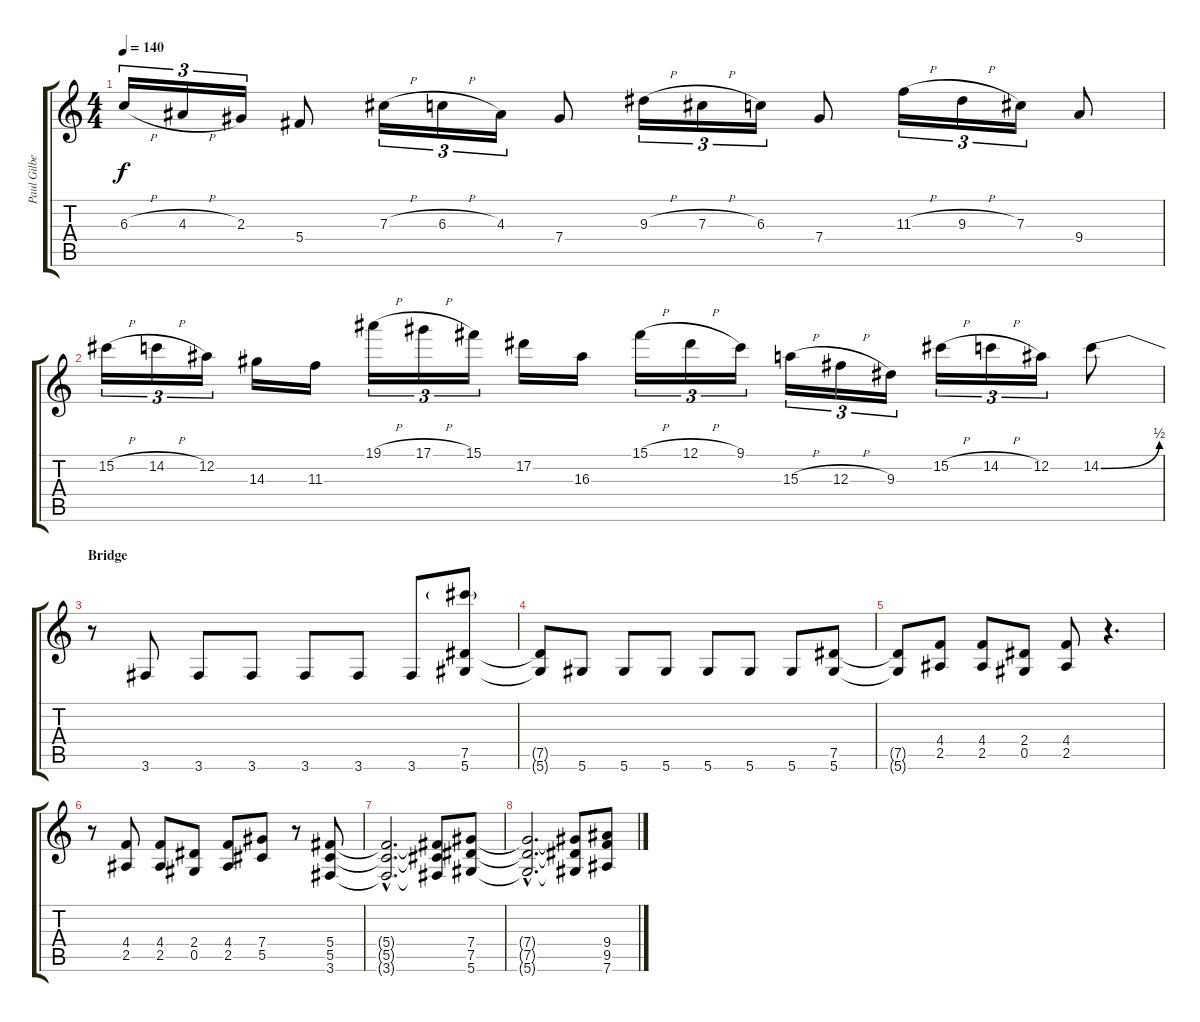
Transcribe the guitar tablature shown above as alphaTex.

\track ("Paul Gilbert" "Paul Gilbe") {instrument distortionguitar}
\staff {score tabs}
\tuning (Eb4 Bb3 Gb3 Db3 Ab2 Eb2) {hide}
\ts (4 4)
\tempo 140
\clef g2
\ks c
6.3{h}.16{tu (3 2) dy f} 4.3{h}.16{tu (3 2)} 2.3.16{tu (3 2)} 5.4.8 7.3{h}.16{tu (3 2)} 6.3{h}.16{tu (3 2)} 4.3.16{tu (3 2)} 7.4.8 9.3{h}.16{tu (3 2)} 7.3{h}.16{tu (3 2)} 6.3.16{tu (3 2)} 7.4.8 11.3{h}.16{tu (3 2)} 9.3{h}.16{tu (3 2)} 7.3.16{tu (3 2)} 9.4.8 |
15.2{h}.16{tu (3 2)} 14.2{h}.16{tu (3 2)} 12.2.16{tu (3 2)} 14.3.16 11.3.16 19.1{h}.16{tu (3 2)} 17.1{h}.16{tu (3 2)} 15.1.16{tu (3 2)} 17.2.16 16.3.16 15.1{h}.16{tu (3 2)} 12.1{h}.16{tu (3 2)} 9.1.16{tu (3 2)} 15.3{h}.16{tu (3 2)} 12.3{h}.16{tu (3 2)} 9.3.16{tu (3 2)} 15.2{h}.16{tu (3 2)} 14.2{h}.16{tu (3 2)} 12.2.16{tu (3 2)} 14.2{be (bend 0 0 60 2)}.8 |
\section ("" "Bridge")
r.8 3.6.8 3.6.8 3.6.8 3.6.8 3.6.8 3.6.8 (14.2{t} 7.5 5.6).8 |
(7.5{t} 5.6{t}).8 5.6.8 5.6.8 5.6.8 5.6.8 5.6.8 5.6.8 (7.5 5.6).8 |
(7.5{t} 5.6{t}).8 (4.4 2.5).8 (4.4 2.5).8 (2.4 0.5).8 (4.4 2.5).8 r.4{d} |
r.8 (4.4 2.5).8 (4.4 2.5).8 (2.4 0.5).8 (4.4 2.5).8 (7.4 5.5).8 r.8 (5.4 5.5 3.6).8 |
(5.4{hac t} 5.5{hac t} 3.6{hac t}).2{d} (5.4{t} 5.5{t} 3.6{t}).8 (7.4 7.5 5.6).8 |
(7.4{hac t} 7.5{hac t} 5.6{hac t}).2{d} (7.4{t} 7.5{t} 5.6{t}).8 (9.4 9.5 7.6).8{volume 0}
